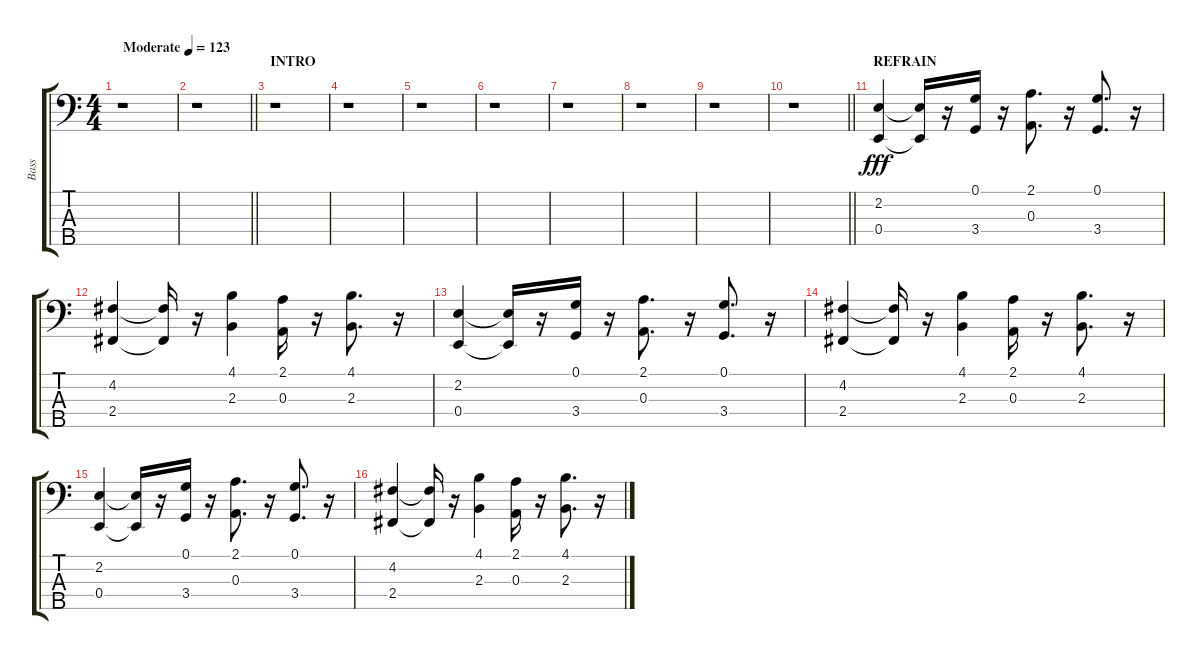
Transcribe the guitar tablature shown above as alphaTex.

\track ("Bass" "Bass") {instrument electricbassfinger}
\staff {score tabs}
\tuning (G2 D2 A1 E1 B0) {hide}
\ts (4 4)
\tempo (123 "Moderate")
\clef f4
\ks c
r.1{dy fff instrument electricbassfinger} |
\barLineRight lightlight
r.1 |
\section ("" "INTRO")
r.1 |
r.1 |
r.1 |
r.1 |
r.1 |
r.1 |
r.1 |
\barLineRight lightlight
r.1 |
\section ("" "REFRAIN")
(2.2 0.4).4 (2.2{t} 0.4{t}).16 r.16 (0.1 3.4).16 r.16 (2.1 0.3).8{d} r.16 (0.1 3.4).8{d} r.16 |
(4.2 2.4).4 (4.2{t} 2.4{t}).16 r.16 (4.1 2.3).4 (2.1 0.3).16 r.16 (4.1 2.3).8{d} r.16 |
(2.2 0.4).4 (2.2{t} 0.4{t}).16 r.16 (0.1 3.4).16 r.16 (2.1 0.3).8{d} r.16 (0.1 3.4).8{d} r.16 |
(4.2 2.4).4 (4.2{t} 2.4{t}).16 r.16 (4.1 2.3).4 (2.1 0.3).16 r.16 (4.1 2.3).8{d} r.16 |
(2.2 0.4).4 (2.2{t} 0.4{t}).16 r.16 (0.1 3.4).16 r.16 (2.1 0.3).8{d} r.16 (0.1 3.4).8{d} r.16 |
(4.2 2.4).4 (4.2{t} 2.4{t}).16 r.16 (4.1 2.3).4 (2.1 0.3).16 r.16 (4.1 2.3).8{d} r.16
